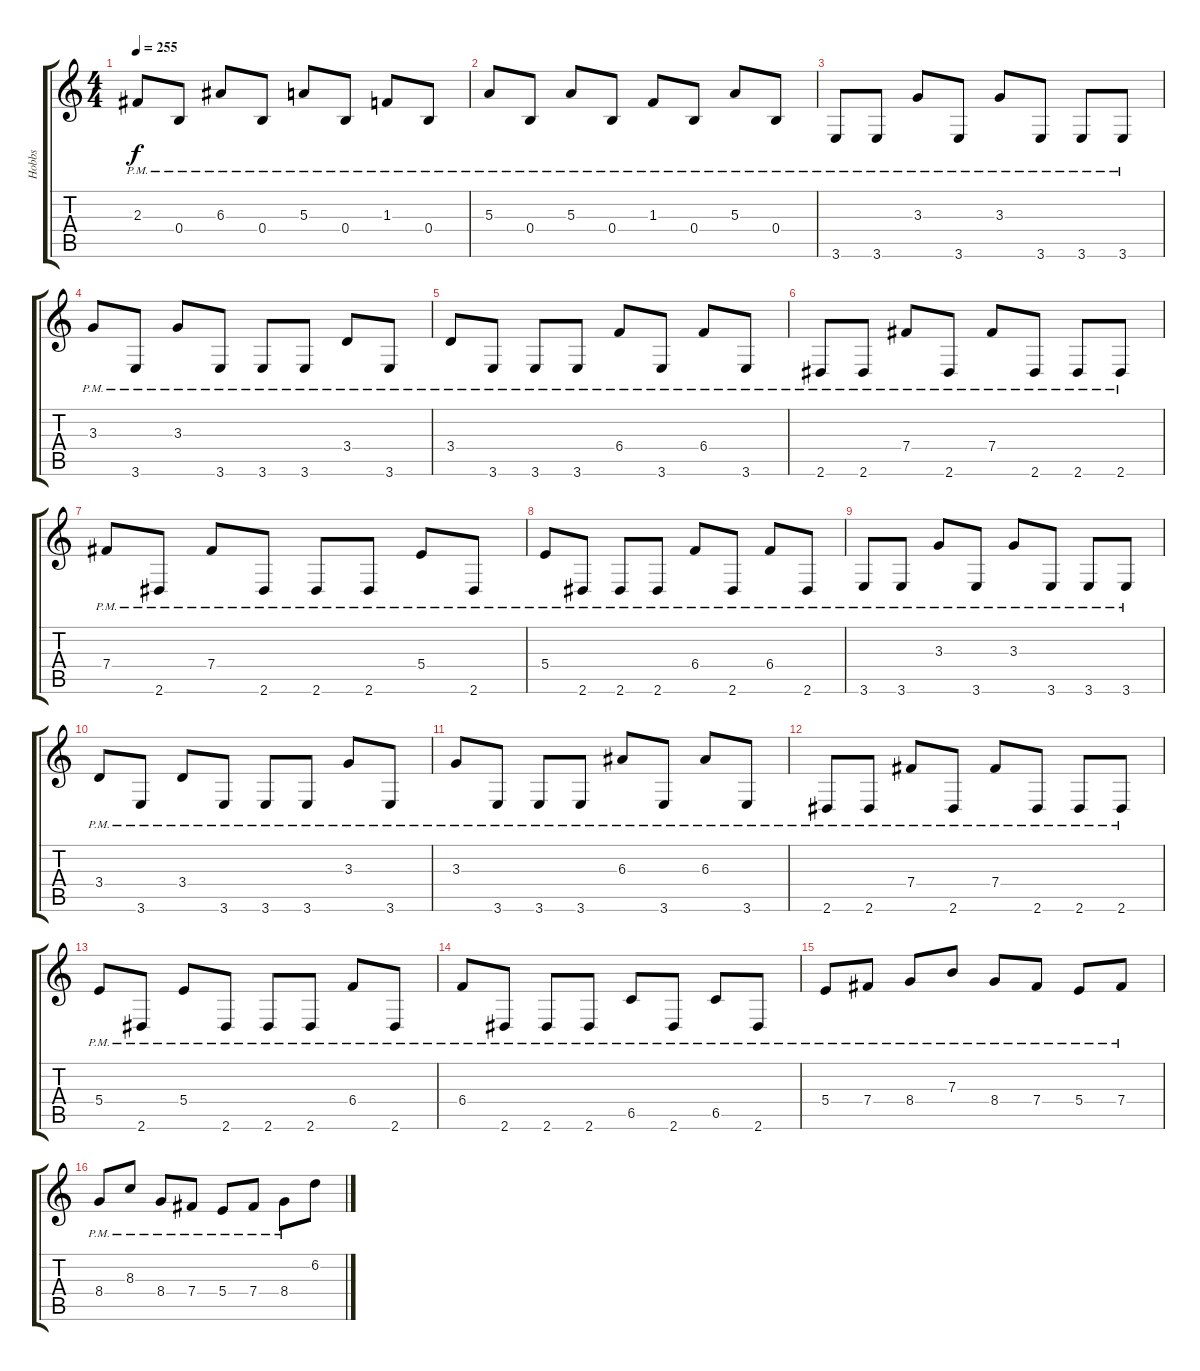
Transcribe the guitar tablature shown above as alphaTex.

\track ("Hobbs" "Hobbs") {instrument overdrivenguitar}
\staff {score tabs}
\tuning (Db4 Ab3 E3 B2 Gb2 Db2) {hide}
\ts (4 4)
\tempo 255
\clef g2
\ks c
2.3{pm}.8{dy f} 0.4{pm}.8 6.3{pm}.8 0.4{pm}.8 5.3{pm}.8 0.4{pm}.8 1.3{pm}.8 0.4{pm}.8 |
5.3{pm}.8 0.4{pm}.8 5.3{pm}.8 0.4{pm}.8 1.3{pm}.8 0.4{pm}.8 5.3{pm}.8 0.4{pm}.8 |
3.6{pm}.8 3.6{pm}.8 3.3{pm}.8 3.6{pm}.8 3.3{pm}.8 3.6{pm}.8 3.6{pm}.8 3.6{pm}.8 |
3.3{pm}.8 3.6{pm}.8 3.3{pm}.8 3.6{pm}.8 3.6{pm}.8 3.6{pm}.8 3.4{pm}.8 3.6{pm}.8 |
3.4{pm}.8 3.6{pm}.8 3.6{pm}.8 3.6{pm}.8 6.4{pm}.8 3.6{pm}.8 6.4{pm}.8 3.6{pm}.8 |
2.6{pm}.8 2.6{pm}.8 7.4{pm}.8 2.6{pm}.8 7.4{pm}.8 2.6{pm}.8 2.6{pm}.8 2.6{pm}.8 |
7.4{pm}.8 2.6{pm}.8 7.4{pm}.8 2.6{pm}.8 2.6{pm}.8 2.6{pm}.8 5.4{pm}.8 2.6{pm}.8 |
5.4{pm}.8 2.6{pm}.8 2.6{pm}.8 2.6{pm}.8 6.4{pm}.8 2.6{pm}.8 6.4{pm}.8 2.6{pm}.8 |
3.6{pm}.8 3.6{pm}.8 3.3{pm}.8 3.6{pm}.8 3.3{pm}.8 3.6{pm}.8 3.6{pm}.8 3.6{pm}.8 |
3.4{pm}.8 3.6{pm}.8 3.4{pm}.8 3.6{pm}.8 3.6{pm}.8 3.6{pm}.8 3.3{pm}.8 3.6{pm}.8 |
3.3{pm}.8 3.6{pm}.8 3.6{pm}.8 3.6{pm}.8 6.3{pm}.8 3.6{pm}.8 6.3{pm}.8 3.6{pm}.8 |
2.6{pm}.8 2.6{pm}.8 7.4{pm}.8 2.6{pm}.8 7.4{pm}.8 2.6{pm}.8 2.6{pm}.8 2.6{pm}.8 |
5.4{pm}.8 2.6{pm}.8 5.4{pm}.8 2.6{pm}.8 2.6{pm}.8 2.6{pm}.8 6.4{pm}.8 2.6{pm}.8 |
6.4{pm}.8 2.6{pm}.8 2.6{pm}.8 2.6{pm}.8 6.5{pm}.8 2.6{pm}.8 6.5{pm}.8 2.6{pm}.8 |
5.4{pm}.8 7.4{pm}.8 8.4{pm}.8 7.3{pm}.8 8.4{pm}.8 7.4{pm}.8 5.4{pm}.8 7.4{pm}.8 |
8.4{pm}.8 8.3{pm}.8 8.4{pm}.8 7.4{pm}.8 5.4{pm}.8 7.4{pm}.8 8.4{pm}.8 6.2.8
